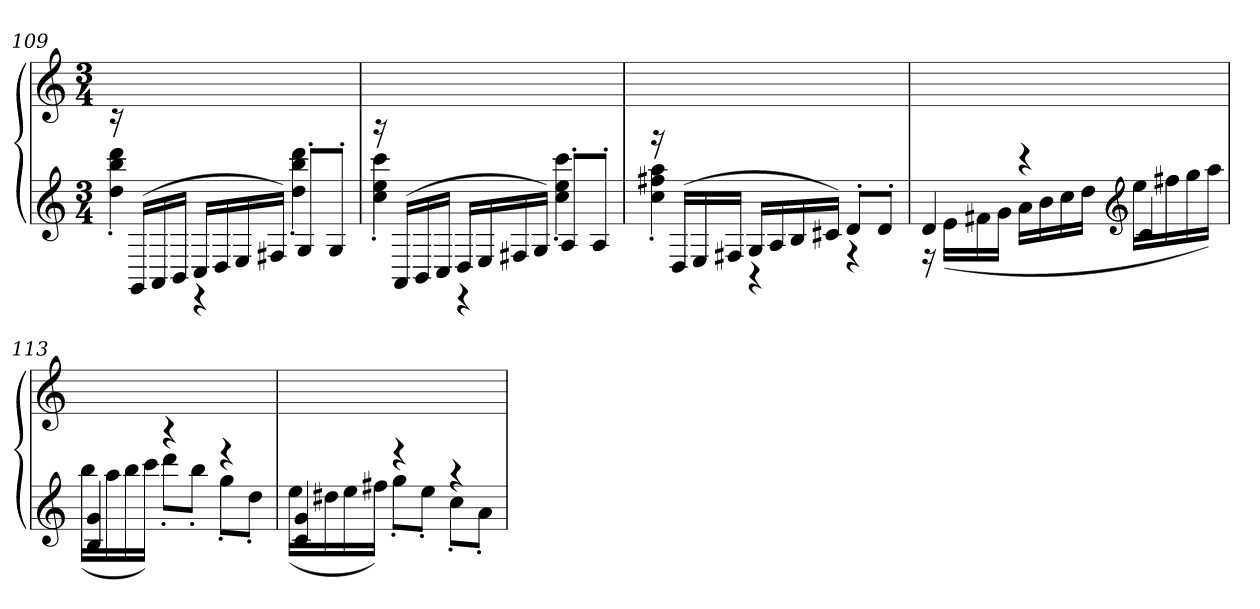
**kern	**kern
*part1	*part1
*staff2	*staff1
*clefG2	*clefG2
*k[]	*k[]
*M3/4	*M3/4
=109	=109
*^	*
16r	4dd' 4bb' 4ddd'	2.ryy
(16GGLL	.	.
16AA	.	.
16BBJJ	.	.
16CLL	4r	.
16D	.	.
16E	.	.
16F#XJJ)	.	.
8G'L	4dd' 4bb' 4ddd'	.
8G'J	.	.
=110	=110	=110
16r	4cc' 4ee' 4ccc'	2.ryy
(16AALL	.	.
16BB	.	.
16CJJ	.	.
16DLL	4r	.
16E	.	.
16F#X	.	.
16GJJ)	.	.
8A'L	4cc' 4ee' 4ccc'	.
8A'J	.	.
=111	=111	=111
16r	4cc' 4ff#X' 4aa'	2.ryy
(16DLL	.	.
16E	.	.
16F#XJJ	.	.
16GLL	4r	.
16A	.	.
16B	.	.
16c#XJJ)	.	.
8d'L	4r	.
8d'J	.	.
=112	=112	=112
4d	16r	2.ryy
.	(16eLL	.
.	16f#X	.
.	16gJJ	.
4r	16aLL	.
.	16b	.
.	16cc	.
.	16ddJJ	.
*clefG2	*	*
4c	16eeLL	.
.	16ff#X	.
.	16gg	.
.	16aaJJ)	.
=113	=113	=113
4B 4g	(16bbLL	2.ryy
.	16aa	.
.	16bb	.
.	16cccJJ)	.
4r	8ddd'L	.
.	8bb'J	.
4r	8gg'L	.
.	8dd'J	.
=114	=114	=114
4c 4g	(16eeLL	2.ryy
.	16dd#X	.
.	16ee	.
.	16ff#XJJ)	.
4r	8gg'L	.
.	8ee'J	.
4r	8cc'L	.
.	8a'J	.
*v	*v	*
=	=
*-	*-
